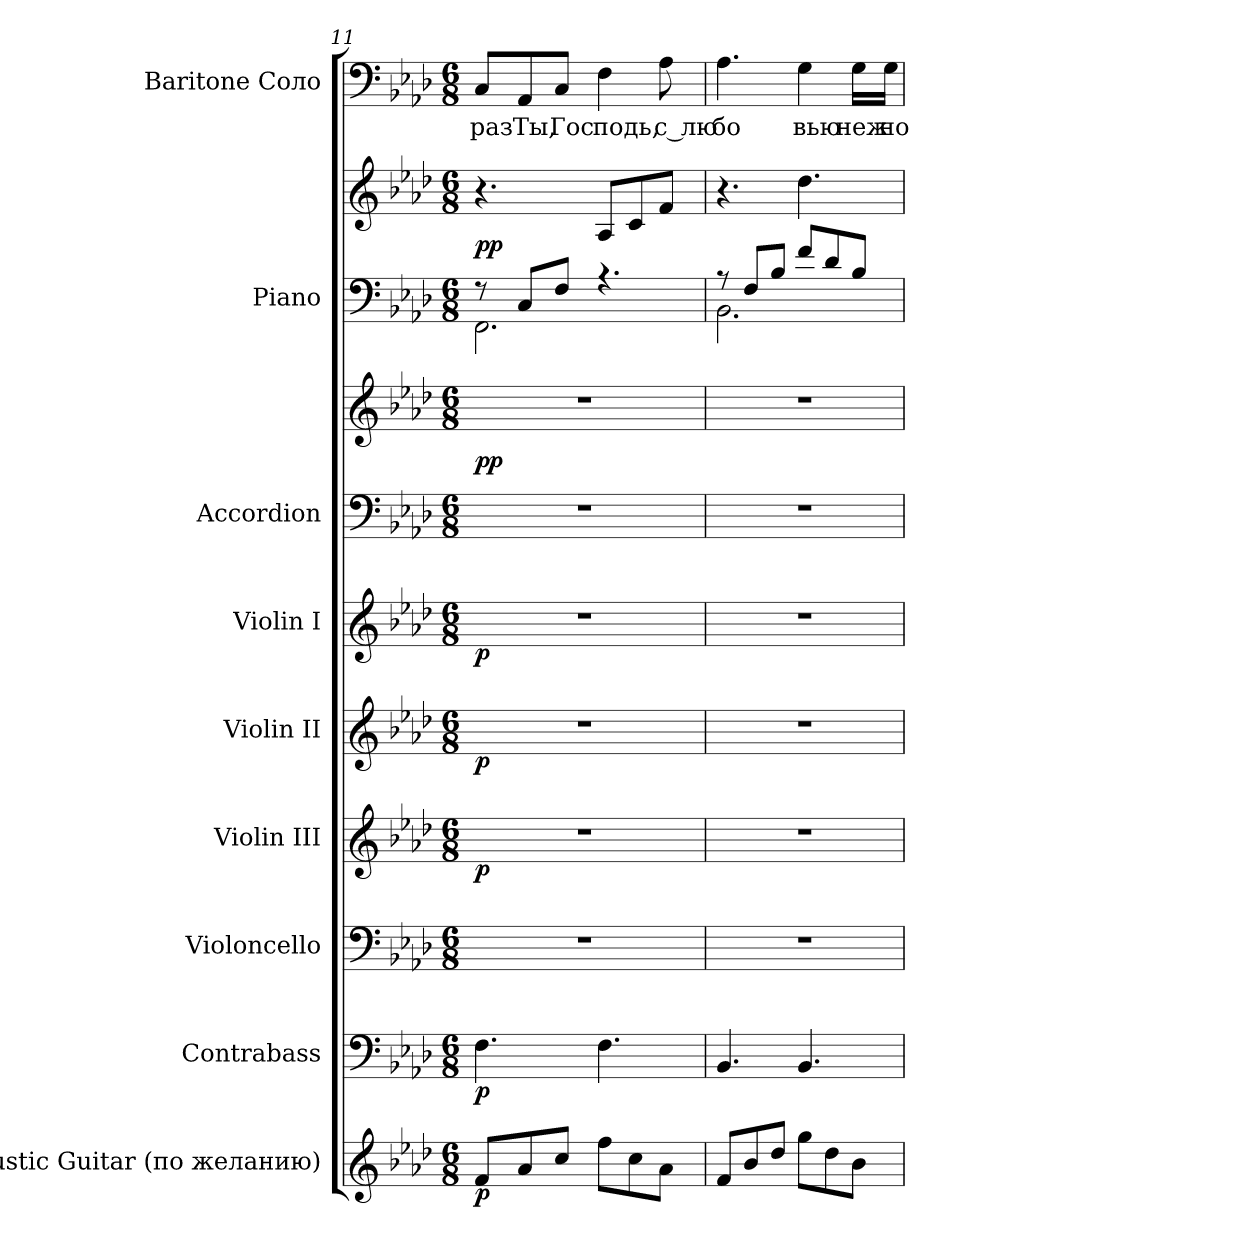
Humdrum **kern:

**kern	**dynam	**kern	**dynam	**kern	**kern	**dynam	**kern	**dynam	**kern	**dynam	**kern	**kern	**dynam	**kern	**kern	**dynam	**kern	**text
*part9	*part9	*part8	*part8	*part7	*part6	*part6	*part5	*part5	*part4	*part4	*part3	*part3	*part3	*part2	*part2	*part2	*part1	*part1
*staff11	*staff11	*staff10	*staff10	*staff9	*staff8	*staff8	*staff7	*staff7	*staff6	*staff6	*staff5	*staff4	*staff4/5	*staff3	*staff2	*staff2/3	*staff1	*staff1
*I"Acoustic Guitar (по желанию)	*	*I"Contrabass	*	*I"Violoncello	*I"Violin III	*	*I"Violin II	*	*I"Violin I	*	*I"Accordion	*	*	*I"Piano	*	*	*I"Baritone Соло	*
*I'A. Gtr.	*	*I'Cb.	*	*I'Vc.	*I'Vln. III	*	*I'Vln. II	*	*I'Vln. I	*	*I'Accord.	*	*	*I'Pno.	*	*	*I'Bar.	*
!!LO:PB:g=z
*clefG2	*	*clefF4	*	*clefF4	*clefG2	*	*clefG2	*	*clefG2	*	*clefF4	*clefG2	*	*clefF4	*clefG2	*	*clefF4	*
*ITrd7c12	*	*ITrd7c12	*	*	*	*	*	*	*	*	*	*	*	*	*	*	*	*
*k[b-e-a-d-]	*	*k[b-e-a-d-]	*	*k[b-e-a-d-]	*k[b-e-a-d-]	*	*k[b-e-a-d-]	*	*k[b-e-a-d-]	*	*k[b-e-a-d-]	*k[b-e-a-d-]	*	*k[b-e-a-d-]	*k[b-e-a-d-]	*	*k[b-e-a-d-]	*
*f:	*	*f:	*	*f:	*f:	*	*f:	*	*f:	*	*f:	*f:	*	*f:	*f:	*	*f:	*
*M6/8	*	*M6/8	*	*M6/8	*M6/8	*	*M6/8	*	*M6/8	*	*M6/8	*M6/8	*	*M6/8	*M6/8	*	*M6/8	*
=11	=11	=11	=11	=11	=11	=11	=11	=11	=11	=11	=11	=11	=11	=11	=11	=11	=11	=11
!	!	!	!	!LO:N:vis=1	!LO:N:vis=1	!	!LO:N:vis=1	!	!LO:N:vis=1	!	!LO:N:vis=1	!LO:N:vis=1	!	!	!	!	!	!
*	*	*	*	*	*	*	*	*	*	*	*	*	*	*^	*	*	*	*
!	!	!	!	!	!	!	!	!	!	!	!	!	!	!	!	!	!	!	!LO:LY:b:color=#000000
8Fi/L	p	4.FFi\	p	2.r	2.r	p	2.r	p	2.r	p	2.r	2.r	p p	8r	2.FFi\	4.r	p p	8Ci/L	раз
!	!	!	!	!	!	!	!	!	!	!	!	!	!	!	!	!	!	!	!LO:LY:b:color=#000000
8A-i/	.	.	.	.	.	.	.	.	.	.	.	.	.	8Ci/L	.	.	.	8AA-i/	Ты,
!	!	!	!	!	!	!	!	!	!	!	!	!	!	!	!	!	!	!	!LO:LY:b:color=#000000
8ci/J	.	.	.	.	.	.	.	.	.	.	.	.	.	8Fi/J	.	.	.	8Ci/J	Гос_
!	!	!	!	!	!	!	!	!	!	!	!	!	!	!	!	!	!	!	!LO:LY:b:color=#000000
8fi\L	.	4.FFi\	.	.	.	.	.	.	.	.	.	.	.	4.r	.	8A-i/L	.	4Fi\	подь,
8ci\	.	.	.	.	.	.	.	.	.	.	.	.	.	.	.	8ci/	.	.	.
!	!	!	!	!	!	!	!	!	!	!	!	!	!	!	!	!	!	!	!LO:LY:b:color=#000000
8A-i\J	.	.	.	.	.	.	.	.	.	.	.	.	.	.	.	8fi/J	.	8A-i\	с лю_
=12	=12	=12	=12	=12	=12	=12	=12	=12	=12	=12	=12	=12	=12	=12	=12	=12	=12	=12	=12
!	!	!	!	!LO:N:vis=1	!LO:N:vis=1	!	!LO:N:vis=1	!	!LO:N:vis=1	!	!LO:N:vis=1	!LO:N:vis=1	!	!	!	!	!	!	!
!	!	!	!	!	!	!	!	!	!	!	!	!	!	!	!	!	!	!	!LO:LY:b:color=#000000
8Fi/L	.	4.BBB-i/	.	2.r	2.r	.	2.r	.	2.r	.	2.r	2.r	.	8r	2.BB-i\	4.r	.	4.A-i\	бо_
8B-i/	.	.	.	.	.	.	.	.	.	.	.	.	.	8Fi/L	.	.	.	.	.
8d-i/J	.	.	.	.	.	.	.	.	.	.	.	.	.	8B-i/J	.	.	.	.	.
!	!	!	!	!	!	!	!	!	!	!	!	!	!	!	!	!	!	!	!LO:LY:b:color=#000000
8gi\L	.	4.BBB-i/	.	.	.	.	.	.	.	.	.	.	.	8fi/L	.	4.dd-i\	.	4Gi\	вью
8d-i\	.	.	.	.	.	.	.	.	.	.	.	.	.	8d-i/	.	.	.	.	.
!	!	!	!	!	!	!	!	!	!	!	!	!	!	!	!	!	!	!	!LO:LY:b:color=#000000
8B-i\J	.	.	.	.	.	.	.	.	.	.	.	.	.	8B-i/J	.	.	.	16Gi\LL	неж_
!	!	!	!	!	!	!	!	!	!	!	!	!	!	!	!	!	!	!	!LO:LY:b:color=#000000
.	.	.	.	.	.	.	.	.	.	.	.	.	.	.	.	.	.	16Gi\JJ	но
*	*	*	*	*	*	*	*	*	*	*	*	*	*	*v	*v	*	*	*	*
=	=	=	=	=	=	=	=	=	=	=	=	=	=	=	=	=	=	=
*-	*-	*-	*-	*-	*-	*-	*-	*-	*-	*-	*-	*-	*-	*-	*-	*-	*-	*-
